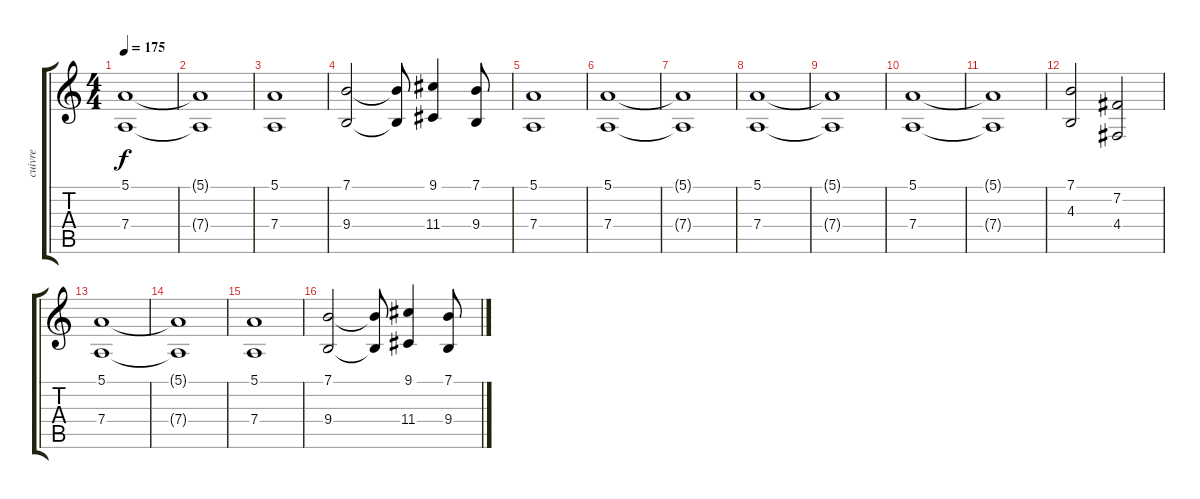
\track ("cuivre" "cuivre") {instrument trombone}
\staff {score tabs}
\tuning (E4 B3 G3 D3 A2 E2) {hide}
\ts (4 4)
\tempo 175
\clef g2
\ks c
(5.1 7.4).1{dy f} |
(5.1{t} 7.4{t}).1 |
(5.1 7.4).1 |
(7.1 9.4).2 (7.1{t} 9.4{t}).8 (9.1 11.4).4 (7.1 9.4).8 |
(5.1 7.4).1{volume 6} |
(5.1 7.4).1 |
(5.1{t} 7.4{t}).1 |
(5.1 7.4).1 |
(5.1{t} 7.4{t}).1 |
(5.1 7.4).1 |
(5.1{t} 7.4{t}).1 |
(7.1 4.3).2 (7.2 4.4).2 |
(5.1 7.4).1 |
(5.1{t} 7.4{t}).1 |
(5.1 7.4).1 |
(7.1 9.4).2 (7.1{t} 9.4{t}).8 (9.1 11.4).4 (7.1 9.4).8
